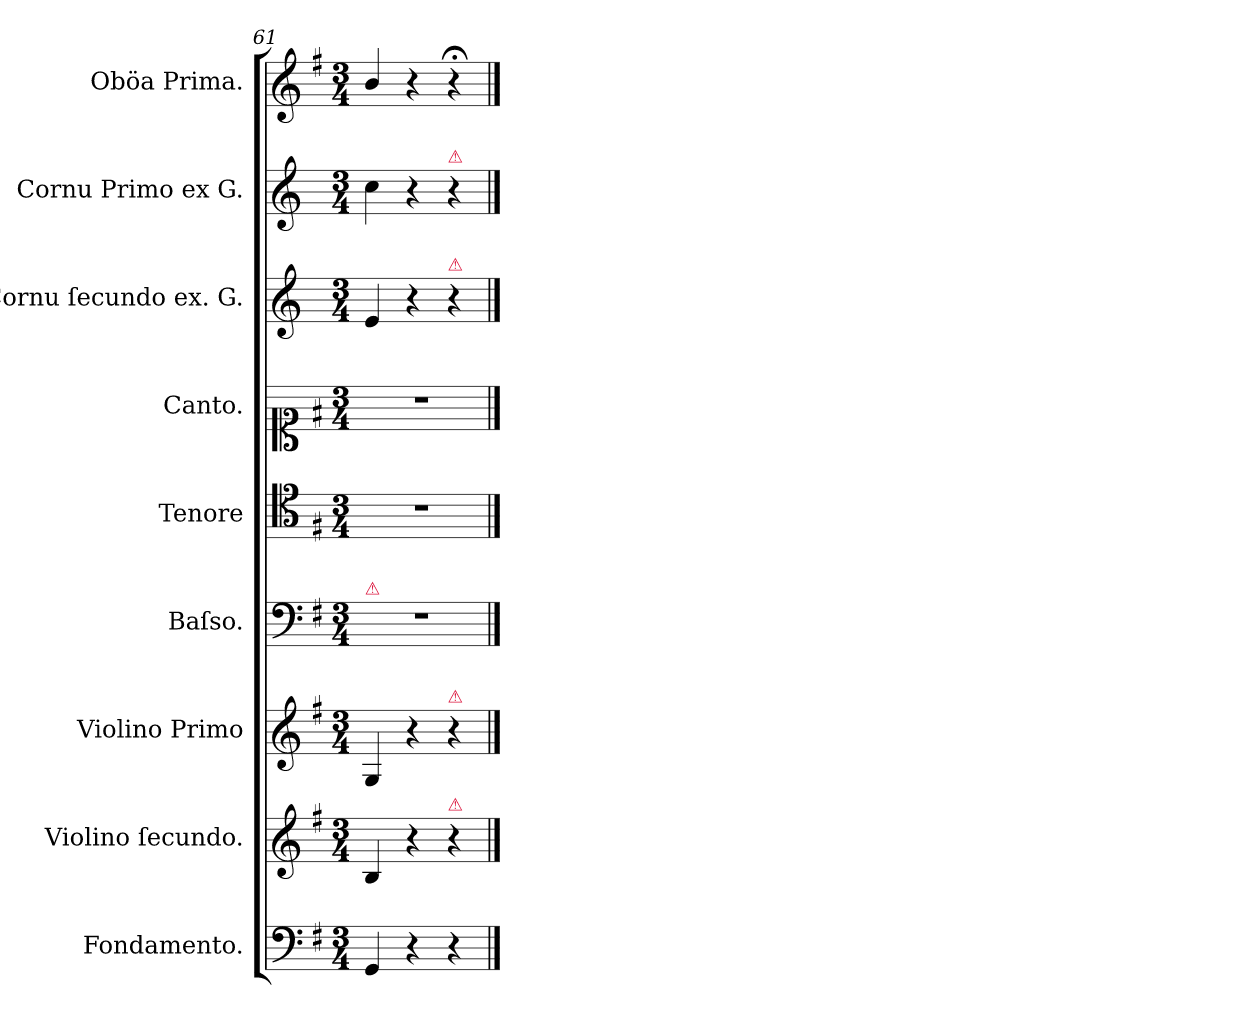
**kern	**kern	**kern	**kern	**kern	**kern	**kern	**kern	**kern
*part9	*part8	*part7	*part6	*part5	*part4	*part3	*part2	*part1
*staff9	*staff8	*staff7	*staff6	*staff5	*staff4	*staff3	*staff2	*staff1
*I"Fondamento.	*I"Violino ſecundo.	*I"Violino Primo	*I"Baſso.	*I"Tenore	*I"Canto.	*I"Cornu ſecundo ex. G.	*I"Cornu Primo ex G.	*I"Oböa Prima.
*	*I'vl 2	*I'vl 1	*I'B	*I'T	*	*	*	*I'ob 1
*clefF4	*clefG2	*clefG2	*clefF4	*clefC4	*clefC1	*clefG2	*clefG2	*clefG2
*	*	*	*	*	*	*ITrd3c5	*ITrd3c5	*
*k[f#]	*k[f#]	*k[f#]	*k[f#]	*k[f#]	*k[f#]	*k[f#]	*k[f#]	*k[f#]
*G:	*G:	*G:	*G:	*	*G:	*	*	*G:
*M3/4	*M3/4	*M3/4	*M3/4	*M3/4	*M3/4	*M3/4	*M3/4	*M3/4
=61	=61	=61	=61	=61	=61	=61	=61	=61
!	!	!	!LO:TX:a:color=crimson:t=⚠	!	!	!	!	!
4GG/	4B/	4G/	2.r	2.r	2.r	4B/	4g\	4b/
4r	4r	4r	.	.	.	4r	4r	4r
!	!	!	!	!	!	!	!LO:TX:a:color=crimson:t=⚠	!
!	!	!	!	!	!	!LO:TX:a:color=crimson:t=⚠	!	!
!	!	!LO:TX:a:color=crimson:t=⚠	!	!	!	!	!	!
!	!LO:TX:a:color=crimson:t=⚠	!	!	!	!	!	!	!
4r	4r	4r	.	.	.	4r	4r	4r;<
==	==	==	==	==	==	==	==	==
*-	*-	*-	*-	*-	*-	*-	*-	*-
